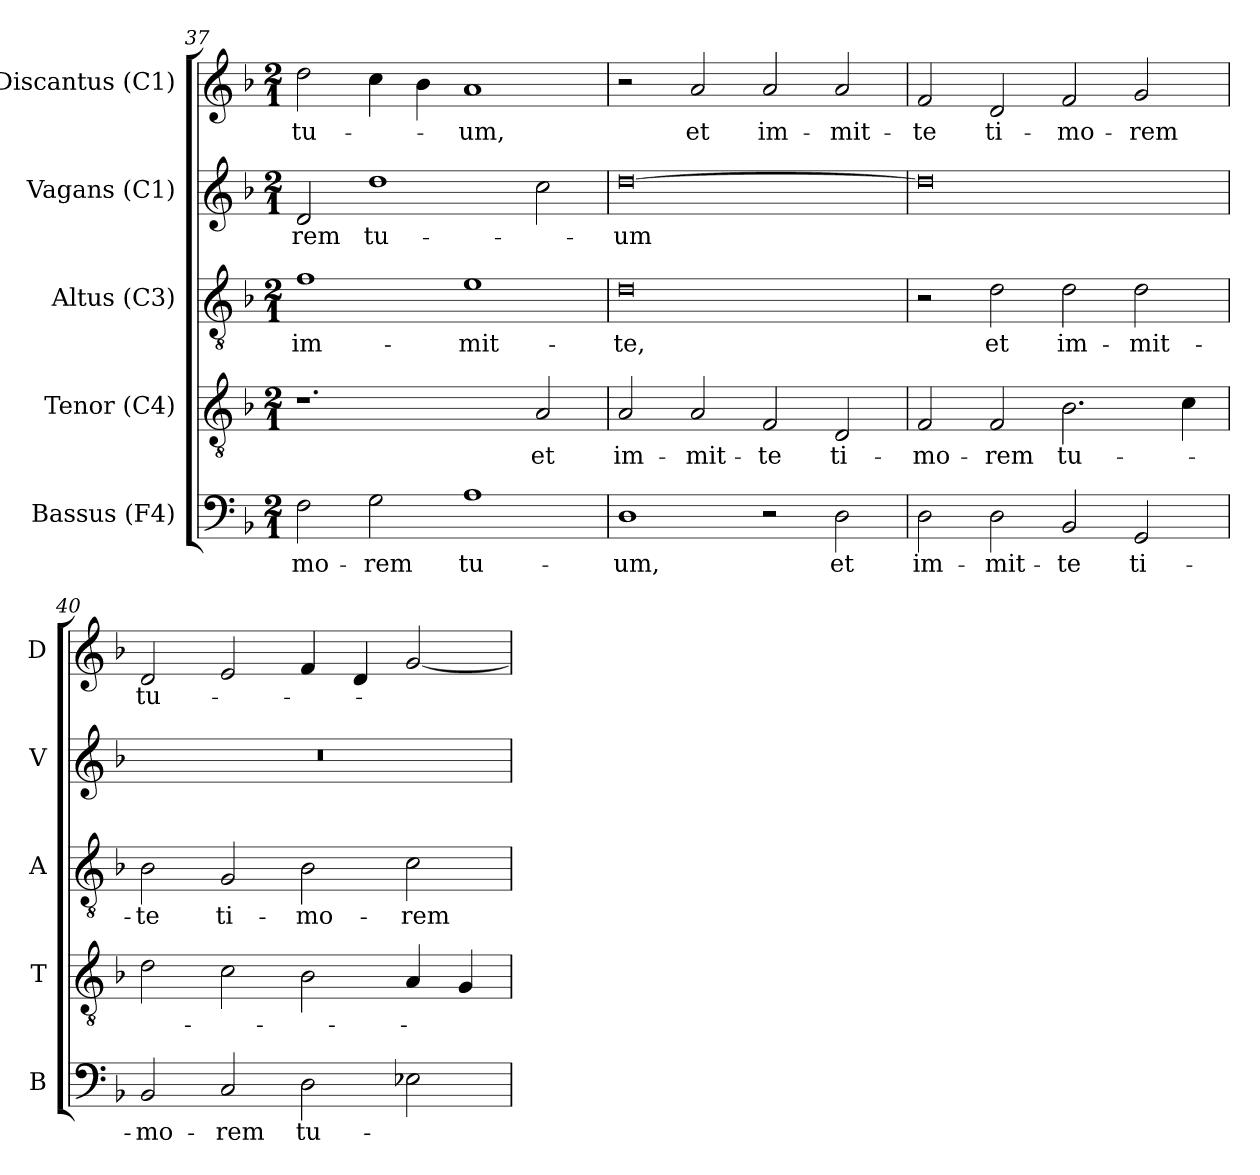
**kern	**text	**kern	**text	**kern	**text	**kern	**text	**kern	**text
*part5	*part5	*part4	*part4	*part3	*part3	*part2	*part2	*part1	*part1
*staff5	*staff5	*staff4	*staff4	*staff3	*staff3	*staff2	*staff2	*staff1	*staff1
*I"Bassus (F4)	*	*I"Tenor (C4)	*	*I"Altus (C3)	*	*I"Vagans (C1)	*	*I"Discantus (C1)	*
*I'B	*	*I'T	*	*I'A	*	*I'V	*	*I'D	*
*clefF4	*	*clefGv2	*	*clefGv2	*	*clefG2	*	*clefG2	*
*k[b-]	*	*k[b-]	*	*k[b-]	*	*k[b-]	*	*k[b-]	*
*F:	*	*F:	*	*F:	*	*F:	*	*F:	*
*M2/1	*	*M2/1	*	*M2/1	*	*M2/1	*	*M2/1	*
=37	=37	=37	=37	=37	=37	=37	=37	=37	=37
!	!LO:LY:b:color=#000000	!	!	!	!	!	!	!	!
!	!	!	!	!	!LO:LY:b:color=#000000	!	!	!	!
!	!	!	!	!	!	!	!LO:LY:b:color=#000000	!	!
!	!	!	!	!	!	!	!	!	!LO:LY:b:color=#000000
2Fi\	-mo-	1.r	.	1fi	im-	2di/	-rem	2ddi\	tu-
!	!LO:LY:b:color=#000000	!	!	!	!	!	!	!	!
!	!	!	!	!	!	!	!LO:LY:b:color=#000000	!	!
2Gi\	-rem	.	.	.	.	1ddi	tu-	4cci\	.
.	.	.	.	.	.	.	.	4b-i\	.
!	!LO:LY:b:color=#000000	!	!	!	!	!	!	!	!
!	!	!	!	!	!LO:LY:b:color=#000000	!	!	!	!
!	!	!	!	!	!	!	!	!	!LO:LY:b:color=#000000
1Ai	tu-	.	.	1ei	-mit-	.	.	1ai	-um,
!	!	!	!LO:LY:b:color=#000000	!	!	!	!	!	!
.	.	2Ai/	et	.	.	2cci\	.	.	.
=38	=38	=38	=38	=38	=38	=38	=38	=38	=38
!	!LO:LY:b:color=#000000	!	!	!	!	!	!	!	!
!	!	!	!LO:LY:b:color=#000000	!	!	!	!	!	!
!	!	!	!	!	!LO:LY:b:color=#000000	!	!	!	!
!	!	!	!	!	!	!	!LO:LY:b:color=#000000	!	!
1Di	-um,	2Ai/	im-	0di	-te,	[0ddi	-um	2r	.
!	!	!	!LO:LY:b:color=#000000	!	!	!	!	!	!
!	!	!	!	!	!	!	!	!	!LO:LY:b:color=#000000
.	.	2Ai/	-mit-	.	.	.	.	2ai/	et
!	!	!	!LO:LY:b:color=#000000	!	!	!	!	!	!
!	!	!	!	!	!	!	!	!	!LO:LY:b:color=#000000
2r	.	2Fi/	-te	.	.	.	.	2ai/	im-
!	!LO:LY:b:color=#000000	!	!	!	!	!	!	!	!
!	!	!	!LO:LY:b:color=#000000	!	!	!	!	!	!
!	!	!	!	!	!	!	!	!	!LO:LY:b:color=#000000
2Di\	et	2Di/	ti-	.	.	.	.	2ai/	-mit-
=39	=39	=39	=39	=39	=39	=39	=39	=39	=39
!	!LO:LY:b:color=#000000	!	!	!	!	!	!	!	!
!	!	!	!LO:LY:b:color=#000000	!	!	!	!	!	!
!	!	!	!	!	!	!	!	!	!LO:LY:b:color=#000000
2Di\	im-	2Fi/	-mo-	2r	.	0ddi]	.	2fi/	-te
!	!LO:LY:b:color=#000000	!	!	!	!	!	!	!	!
!	!	!	!LO:LY:b:color=#000000	!	!	!	!	!	!
!	!	!	!	!	!LO:LY:b:color=#000000	!	!	!	!
!	!	!	!	!	!	!	!	!	!LO:LY:b:color=#000000
2Di\	-mit-	2Fi/	-rem	2di\	et	.	.	2di/	ti-
!	!LO:LY:b:color=#000000	!	!	!	!	!	!	!	!
!	!	!	!LO:LY:b:color=#000000	!	!	!	!	!	!
!	!	!	!	!	!LO:LY:b:color=#000000	!	!	!	!
!	!	!	!	!	!	!	!	!	!LO:LY:b:color=#000000
2BB-i/	-te	2.B-i\	tu-	2di\	im-	.	.	2fi/	-mo-
!	!LO:LY:b:color=#000000	!	!	!	!	!	!	!	!
!	!	!	!	!	!LO:LY:b:color=#000000	!	!	!	!
!	!	!	!	!	!	!	!	!	!LO:LY:b:color=#000000
2GGi/	ti-	.	.	2di\	-mit-	.	.	2gi/	-rem
.	.	4ci\	.	.	.	.	.	.	.
=40	=40	=40	=40	=40	=40	=40	=40	=40	=40
!	!LO:LY:b:color=#000000	!	!	!	!	!	!	!	!
!	!	!	!	!	!LO:LY:b:color=#000000	!LO:N:vis=1	!	!	!
!	!	!	!	!	!	!	!	!	!LO:LY:b:color=#000000
2BB-i/	-mo-	2di\	.	2B-i\	-te	0r	.	2di/	tu-
!	!LO:LY:b:color=#000000	!	!	!	!	!	!	!	!
!	!	!	!	!	!LO:LY:b:color=#000000	!	!	!	!
2Ci/	-rem	2ci\	.	2Gi/	ti-	.	.	2ei/	.
!	!LO:LY:b:color=#000000	!	!	!	!	!	!	!	!
!	!	!	!	!	!LO:LY:b:color=#000000	!	!	!	!
2Di\	tu-	2B-i\	.	2B-i\	-mo-	.	.	4fi/	.
.	.	.	.	.	.	.	.	4di/	.
!	!	!	!	!	!LO:LY:b:color=#000000	!	!	!	!
2E-i\	.	4Ai/	.	2ci\	-rem	.	.	[2gi/	.
.	.	4Gi/	.	.	.	.	.	.	.
=	=	=	=	=	=	=	=	=	=
*-	*-	*-	*-	*-	*-	*-	*-	*-	*-
